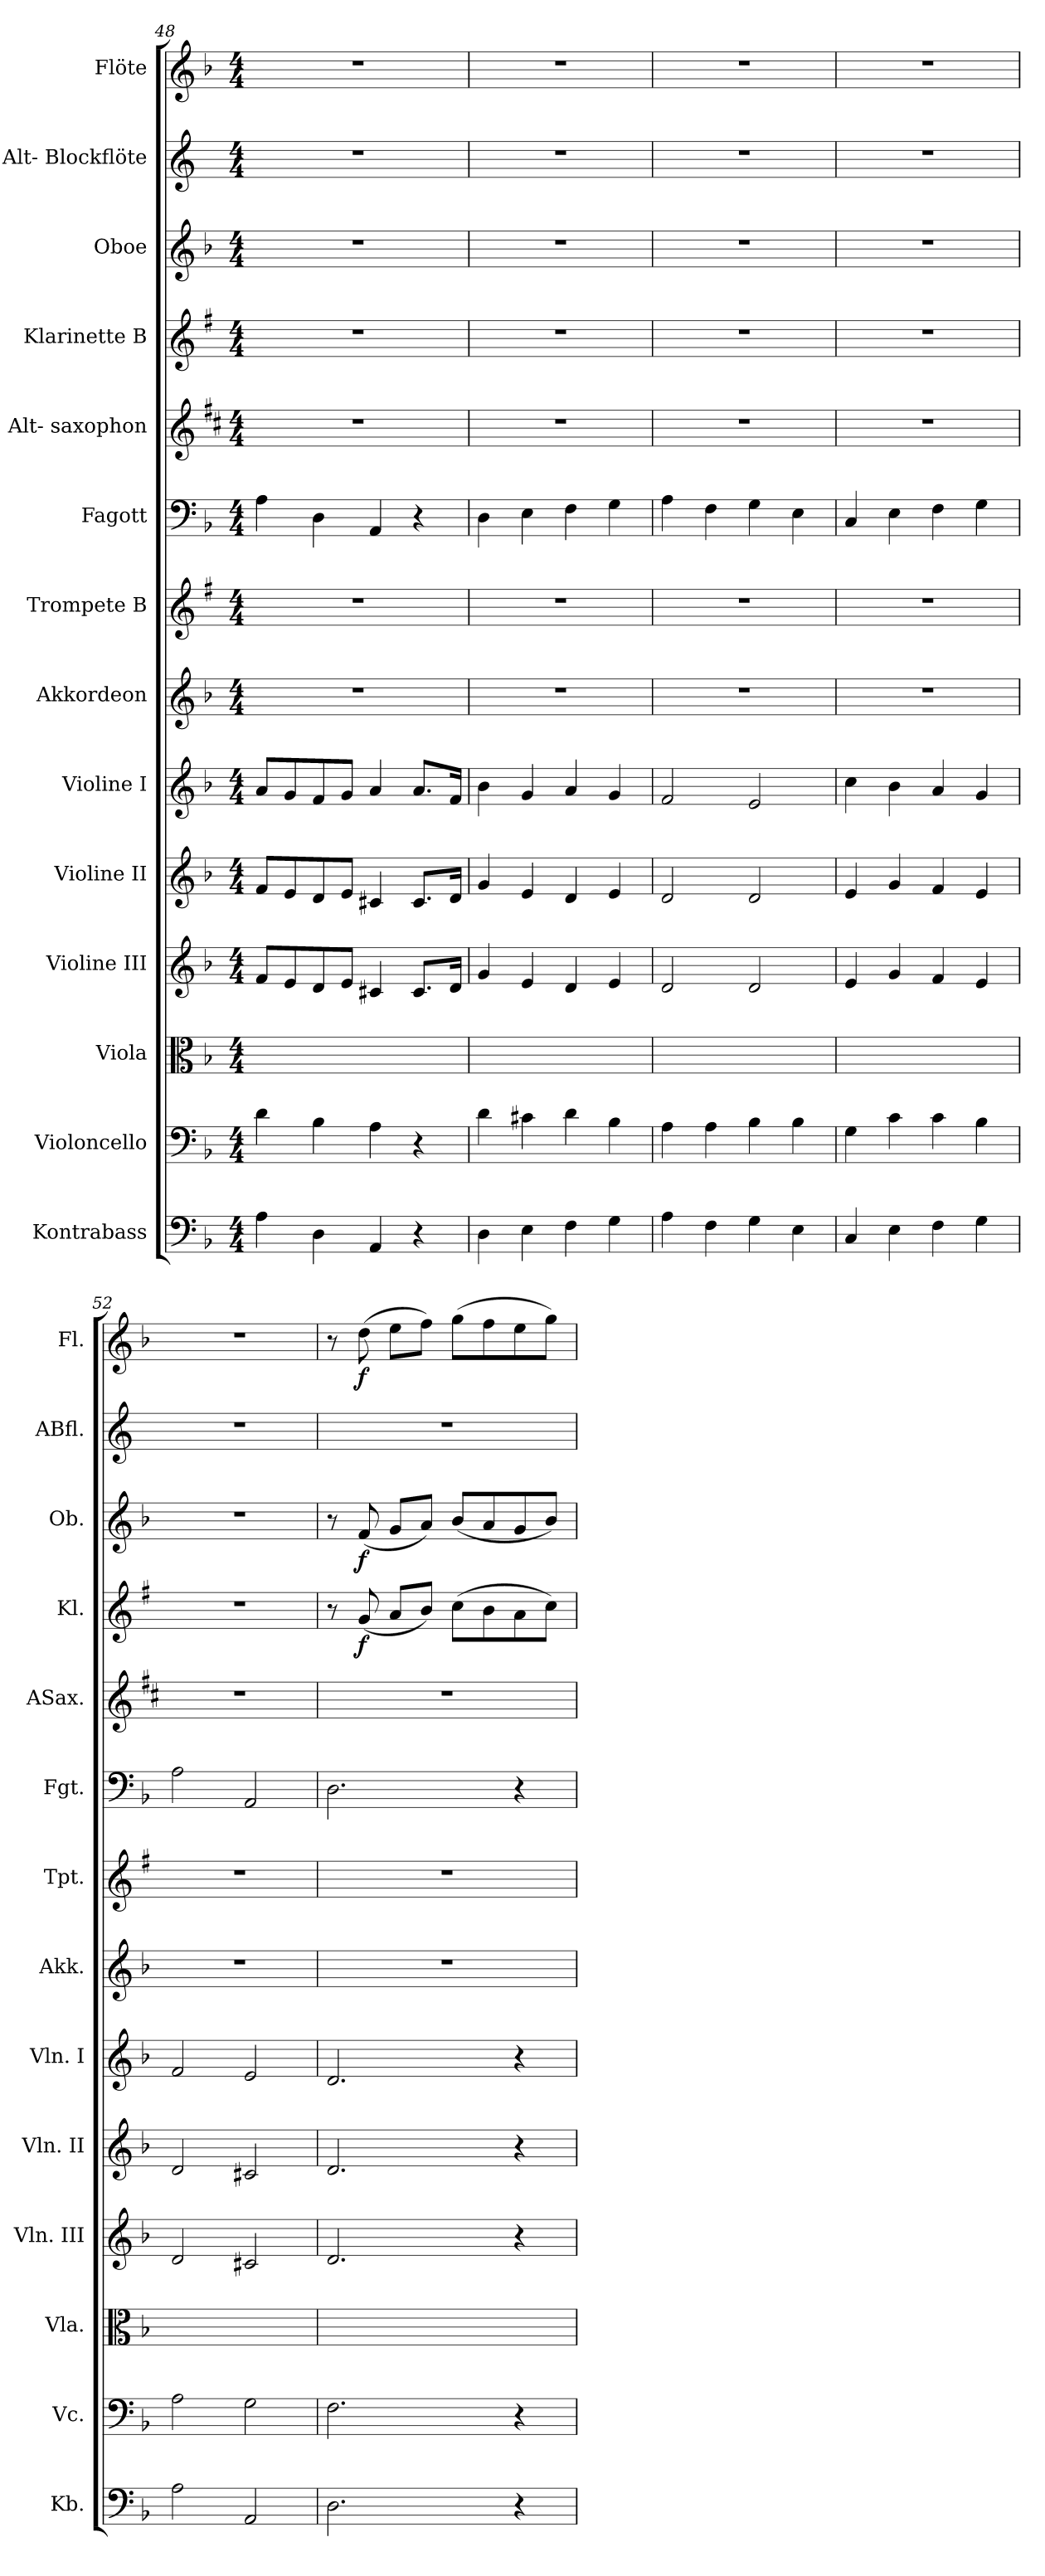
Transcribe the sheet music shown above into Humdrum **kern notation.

**kern	**kern	**kern	**kern	**kern	**kern	**kern	**kern	**kern	**kern	**kern	**dynam	**kern	**dynam	**kern	**kern	**dynam
*part14	*part13	*part12	*part11	*part10	*part9	*part8	*part7	*part6	*part5	*part4	*part4	*part3	*part3	*part2	*part1	*part1
*staff14	*staff13	*staff12	*staff11	*staff10	*staff9	*staff8	*staff7	*staff6	*staff5	*staff4	*staff4	*staff3	*staff3	*staff2	*staff1	*staff1
*I"Kontrabass	*I"Violoncello	*I"Viola	*I"Violine III	*I"Violine II	*I"Violine I	*I"Akkordeon	*I"Trompete B	*I"Fagott	*I"Alt- saxophon	*I"Klarinette B	*	*I"Oboe	*	*I"Alt- Blockflöte	*I"Flöte	*
*I'Kb.	*I'Vc.	*I'Vla.	*I'Vln. III	*I'Vln. II	*I'Vln. I	*I'Akk.	*I'Tpt.	*I'Fgt.	*I'ASax.	*I'Kl.	*	*I'Ob.	*	*I'ABfl.	*I'Fl.	*
*clefF4	*clefF4	*clefC3	*clefG2	*clefG2	*clefG2	*clefG2	*clefG2	*clefF4	*clefG2	*clefG2	*	*clefG2	*	*clefG2	*clefG2	*
*ITrd7c12	*	*	*	*	*	*	*ITrd1c2	*	*ITrd5c9	*ITrd1c2	*	*	*	*ITrd-3c-5	*	*
*k[b-]	*k[b-]	*k[b-]	*k[b-]	*k[b-]	*k[b-]	*k[b-]	*k[b-]	*k[b-]	*k[b-]	*k[b-]	*	*k[b-]	*	*k[b-]	*k[b-]	*
*d:	*d:	*d:	*d:	*d:	*d:	*d:	*d:	*d:	*d:	*d:	*	*d:	*	*d:	*d:	*
*M4/4	*M4/4	*M4/4	*M4/4	*M4/4	*M4/4	*M4/4	*M4/4	*M4/4	*M4/4	*M4/4	*	*M4/4	*	*M4/4	*M4/4	*
=48	=48	=48	=48	=48	=48	=48	=48	=48	=48	=48	=48	=48	=48	=48	=48	=48
4AAi\	4di\	8fi\Lyy	8fi/L	8fi/L	8ai/L	1r	1r	4Ai\	1r	1r	.	1r	.	1r	1r	.
.	.	8ei\yy	8ei/	8ei/	8gi/	.	.	.	.	.	.	.	.	.	.	.
4DDi\	4B-i\	8di\yy	8di/	8di/	8fi/	.	.	4Di\	.	.	.	.	.	.	.	.
.	.	8ei\Jyy	8ei/J	8ei/J	8gi/J	.	.	.	.	.	.	.	.	.	.	.
4AAAi/	4Ai\	4c#Xi\yy	4c#Xi/	4c#Xi/	4ai/	.	.	4AAi/	.	.	.	.	.	.	.	.
4r	4r	8.c#i\Lyy	8.c#i/L	8.c#i/L	8.ai/L	.	.	4r	.	.	.	.	.	.	.	.
.	.	16di\Jkyy	16di/Jk	16di/Jk	16fi/Jk	.	.	.	.	.	.	.	.	.	.	.
=49	=49	=49	=49	=49	=49	=49	=49	=49	=49	=49	=49	=49	=49	=49	=49	=49
4DDi\	4di\	4gi\yy	4gi/	4gi/	4b-i\	1r	1r	4Di\	1r	1r	.	1r	.	1r	1r	.
4EEi\	4c#Xi\	4ei\yy	4ei/	4ei/	4gi/	.	.	4Ei\	.	.	.	.	.	.	.	.
4FFi\	4di\	4di\yy	4di/	4di/	4ai/	.	.	4Fi\	.	.	.	.	.	.	.	.
4GGi\	4B-i\	4ei\yy	4ei/	4ei/	4gi/	.	.	4Gi\	.	.	.	.	.	.	.	.
=50	=50	=50	=50	=50	=50	=50	=50	=50	=50	=50	=50	=50	=50	=50	=50	=50
4AAi\	4Ai\	2di\yy	2di/	2di/	2fi/	1r	1r	4Ai\	1r	1r	.	1r	.	1r	1r	.
4FFi\	4Ai\	.	.	.	.	.	.	4Fi\	.	.	.	.	.	.	.	.
4GGi\	4B-i\	2di\yy	2di/	2di/	2ei/	.	.	4Gi\	.	.	.	.	.	.	.	.
4EEi\	4B-i\	.	.	.	.	.	.	4Ei\	.	.	.	.	.	.	.	.
=51	=51	=51	=51	=51	=51	=51	=51	=51	=51	=51	=51	=51	=51	=51	=51	=51
4CCi/	4Gi\	4ei\yy	4ei/	4ei/	4cci\	1r	1r	4Ci/	1r	1r	.	1r	.	1r	1r	.
4EEi\	4ci\	4gi\yy	4gi/	4gi/	4b-i\	.	.	4Ei\	.	.	.	.	.	.	.	.
4FFi\	4ci\	4fi\yy	4fi/	4fi/	4ai/	.	.	4Fi\	.	.	.	.	.	.	.	.
4GGi\	4B-i\	4ei\yy	4ei/	4ei/	4gi/	.	.	4Gi\	.	.	.	.	.	.	.	.
=52	=52	=52	=52	=52	=52	=52	=52	=52	=52	=52	=52	=52	=52	=52	=52	=52
2AAi\	2Ai\	2di\yy	2di/	2di/	2fi/	1r	1r	2Ai\	1r	1r	.	1r	.	1r	1r	.
2AAAi/	2Gi\	2c#Xi\yy	2c#Xi/	2c#Xi/	2ei/	.	.	2AAi/	.	.	.	.	.	.	.	.
=53	=53	=53	=53	=53	=53	=53	=53	=53	=53	=53	=53	=53	=53	=53	=53	=53
2.DDi\	2.Fi\	2.di\yy	2.di/	2.di/	2.di/	1r	1r	2.Di\	1r	8r	.	8r	.	1r	8r	.
.	.	.	.	.	.	.	.	.	.	(8fi/	f	(8fi/	f	.	(8ddi\	f
.	.	.	.	.	.	.	.	.	.	8gi/L	.	8gi/L	.	.	8eei\L	.
.	.	.	.	.	.	.	.	.	.	8ai/J)	.	8ai/J)	.	.	8ffi\J)	.
.	.	.	.	.	.	.	.	.	.	(8b-i\L	.	(8b-i/L	.	.	(8ggi\L	.
.	.	.	.	.	.	.	.	.	.	8ai\	.	8ai/	.	.	8ffi\	.
4r	4r	4ryy	4r	4r	4r	.	.	4r	.	8gi\	.	8gi/	.	.	8eei\	.
.	.	.	.	.	.	.	.	.	.	8b-i\J)	.	8b-i/J)	.	.	8ggi\J)	.
=	=	=	=	=	=	=	=	=	=	=	=	=	=	=	=	=
*-	*-	*-	*-	*-	*-	*-	*-	*-	*-	*-	*-	*-	*-	*-	*-	*-
